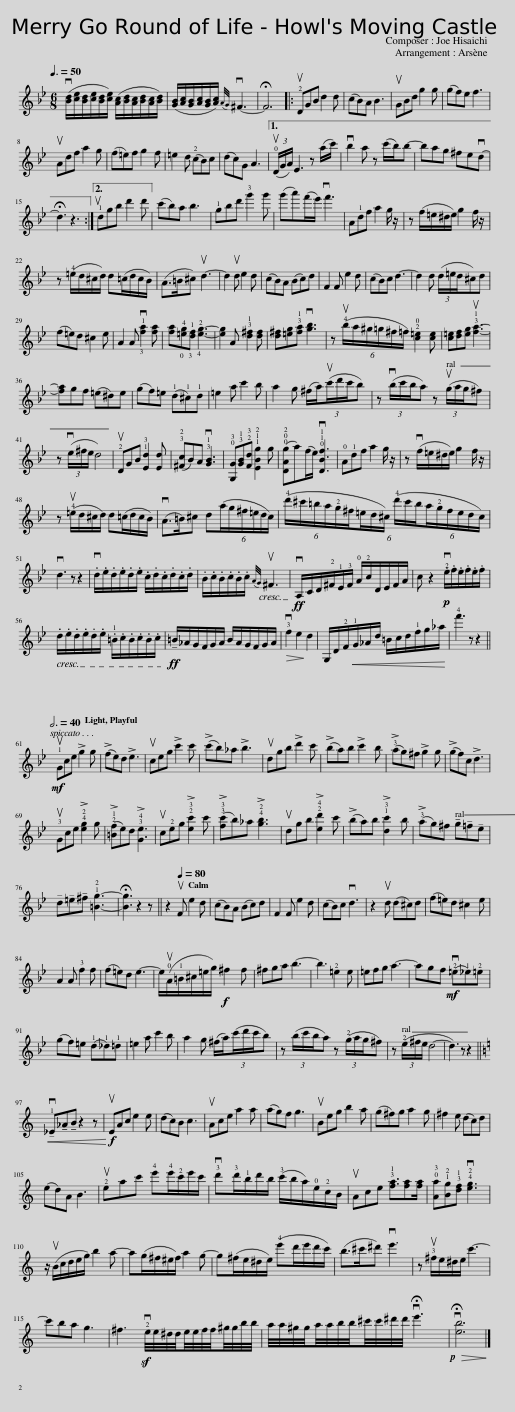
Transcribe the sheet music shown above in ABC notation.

X:1
L:1/8
Q:3/8=50
M:6/8
I:linebreak $
K:Bb
V:1 treble
V:1
 (v[Bd]/[ce]/[Bd]/[ce]/[Bd]/[ce]/) ([Ac]/[Bd]/[Ac]/[Bd]/[Ac]/[Bd]/) | ([GB]/[Ac]/[GB]/[Ac]/[GB]/[Ac]/)({AG)} v^F3- | !fermata!F6 |: u!2!DGB d2 d | (cB)A B3 | %5
 uGBd g2 g | (gf)e f3 |$ uAdf a2 g | (f=e)f g2 f | =e2 d (!2!cB)c | %10
 (dc)G A3 |1 (3(u!0!D/G/A/) E3 z (a/c'/) | vb2 a z (c'/b/)b- | bag ^fevd- |$ !fermata!d3 z3 :|2 %15
 u!1!dgb d'2 d' || (c'b)a b3 | !1!gbd' !3!g'2 g' | (g'a')(f'/e'/) vf'3 | A!1!df a2 g/ z/ | %20
 z (f/=e/^d/e/) g2 f/ z/ |$ z (!4!=e/d/^c/d/) d(=c/d/c/B/) | (A>=B^c) ud3- | d2 ud e2 d | (cB)A (Bc)d | %25
 F2 F e2 d | (cB)c d3- | d2 d (3(d/=e/d/^c)d |$ (f=e)d ^c2 e | A2 A v!3!!1![fa]2 [fa] | %30
 [fa]!0!!4![=eg]!3!!1![df] !4!!2![eg]3- | [eg]2 A !3!!1![d^f]2 [df] | [d^f][=eg]!3!!1![fa] v[gb]3 | z (6:4:6(u!4!b/a/^g/=g/^f/=f/) !2!!0![c=e]2 [ce] | [c=e][df][eg] u!3!!1![fa]3- |$ %35
 [fa]gf (=e^d)e | (gf)=e (!1!d!1!^c)!1!d | =e2 a c'2 b | a2 g (^f/a/)(3(uc'/d'/c'/b) | z (3(vb/c'/b/a) z (3(ug/a/g/^f) |$ %40
 z (3(e/^f/e/ vd4) | u!2!DGB !1!!3![Ed]2 [Ed] | (!3!!2![^Fc]B)A v!3!!1![GB]3 | !0!!3![G,G]!3!!1![GB]!2!!3![Fd] !1!!2![EBg]2 g | (!0!!2![DAg]a)(f/e/) v!0!!1![DBf]3 | %45
 !0!A!1!df a2 g/ z/ | z (vf/=e/^d/e/) g2 f/ z/ |$ z (u!4!=e/d/^c/d/) d(=c/d/c/B/) | (vA>=B)^c d(6:4:6(a/g/^f/=e/d/c/) | (6:4:6(!4!d'/^c'/=b/a/!2!g/^f/(6:4:6=e/d/^c/) (!4!d'/c'/b/(6:4:6a/!2!g/f/e/d/c/) |$ %50
 vd3 z z2 | .vd/.e/.d/.e/.d/.e/ .c/.d/.c/.d/.c/.d/ | .B/.c/.B/.c/.B/.c/({AG)} u^F3 |!ff! vA,/C/D/!2!^F/!1!E/!3!F/ !0!A/!2!c/D/E/F/A/ | c z2!p! .v!2!e/.f/.e/.f/.e/.f/ |$ %55
 .d/.e/.d/.e/.d/.e/ .!1!=B/.c/.B/.c/.B/.c/ |!ff! !tenuto!=B/_A/G/F/G/A/ B/A/G/F/G/A/ | v!3!f2!>(! e2 d2!>)! | G,/D/!2!F/!<(!!1!G/_A/d/ =B/c/d/!1!f/g/_a/!<)! | !4!f'3 z z2 ||$ %60
[Q:3/4=40]!mf! u!1!Gce !>!g2 g | (!>!fe)d !>!e3 | uceg !>!c'2 c' | (!>!c'b)_a !>!b3 | udgb !>!d'2 c' | %65
 (!>!ba)b !>!c'2 b | (!>!!3!ag)^f !>!g2 g | (!>!gf)c !>!d3 |$ u!3!Gce !>!!4!!2![eg]2 g | (!>!!2!!1![=Bf]e)d !>!!3!!4![Ge]3 | %70
 uc!2!eg !>!!2!!3![ec']2 c' | (!>!!3![fc']b)_a !>!!4!!2![gb]3 | udgb !>!!2!!4![ed']2 c' | (!>!ba)b !>!!1!!3![dc']2 b | (!>!!3!ag)^f !tenuto!g!tenuto!=f!tenuto!e |$ %75
 !tenuto!d!tenuto!=e!tenuto!^f !1!!2![=Bg]3- | !fermata![Bg]3 z2 z || z2[Q:1/4=80] uF e2 d | (cB)A (Bc)d | F2 F e2 d | %80
 (cB)c vd3 | z2 ud (d^c)d | (f=e)d ^c2 e |$ A2 A !3!f2 f | (f=e)d e3- | %85
 e/(u!0!A/!1!=B/^c/=e/g/)!f! ^f2 f | ^fga b3- | b3 !2!=e2 e | =efg a3- | agf!mf! (v!2!=e!1!_e)!2!=e |$ %90
 (gf)=e (!1!d!1!_d)!1!=d | =e2 a c'2 b | a2 g (^f/a/)(3(c'/d'/c'/b) | z (3(b/c'/b/a) z (3(!2!g/a/g/^f) | z (3(!2!e/^f/)e/ d4- | %95
 d3 z z2 ||$[K:C] !tenuto!v!1!_E!tenuto!_A!<(!!tenuto!B z2 z!<)! |!f! uEAc e2 e | (dc)B c3 | uAce a2 a | %100
 (ag)f g3 | uBeg b2 a | (g^f)g a2 g | ^f2 e (dc)d |$ (ed)A B3 | %105
 u!2!eac' !4!e'!4!e'/!2!c'/e'/c'/ | v!3!d'!3!d'/!1!b/d'/b/ (!3!c'/b/a/)!0!e/!2!c/B/ | uAce !3!!1![fa]3/2[fa][fa]/ | !0!!3![Aa]!1!!2![Bg]!3!!1![df] v!4!!2![eg]3 |$ z/ (uB/c/d/e/g/) b2 a- | %110
 a(g/^f/^e/f/) a2 g- | g(^f/e/^d/e/) !4!e'(d'/e'/d'/c'/ | (b>)^c'^d') ve'3 | z u!3!^f/e/^d/e/ c'3- |$ c'ba g3 | %115
 ^f3 v!2!e/4e/4^d/4d/4e/4e/4f/4f/4^g/4g/4b/4b/4 | a/4a/4^g/4g/4a/4a/4b/4b/4^c'/4c'/4^d'/4d'/4 !fermata!ve'3 |!>(! !fermata!v[eb]6!>)! |] %118
